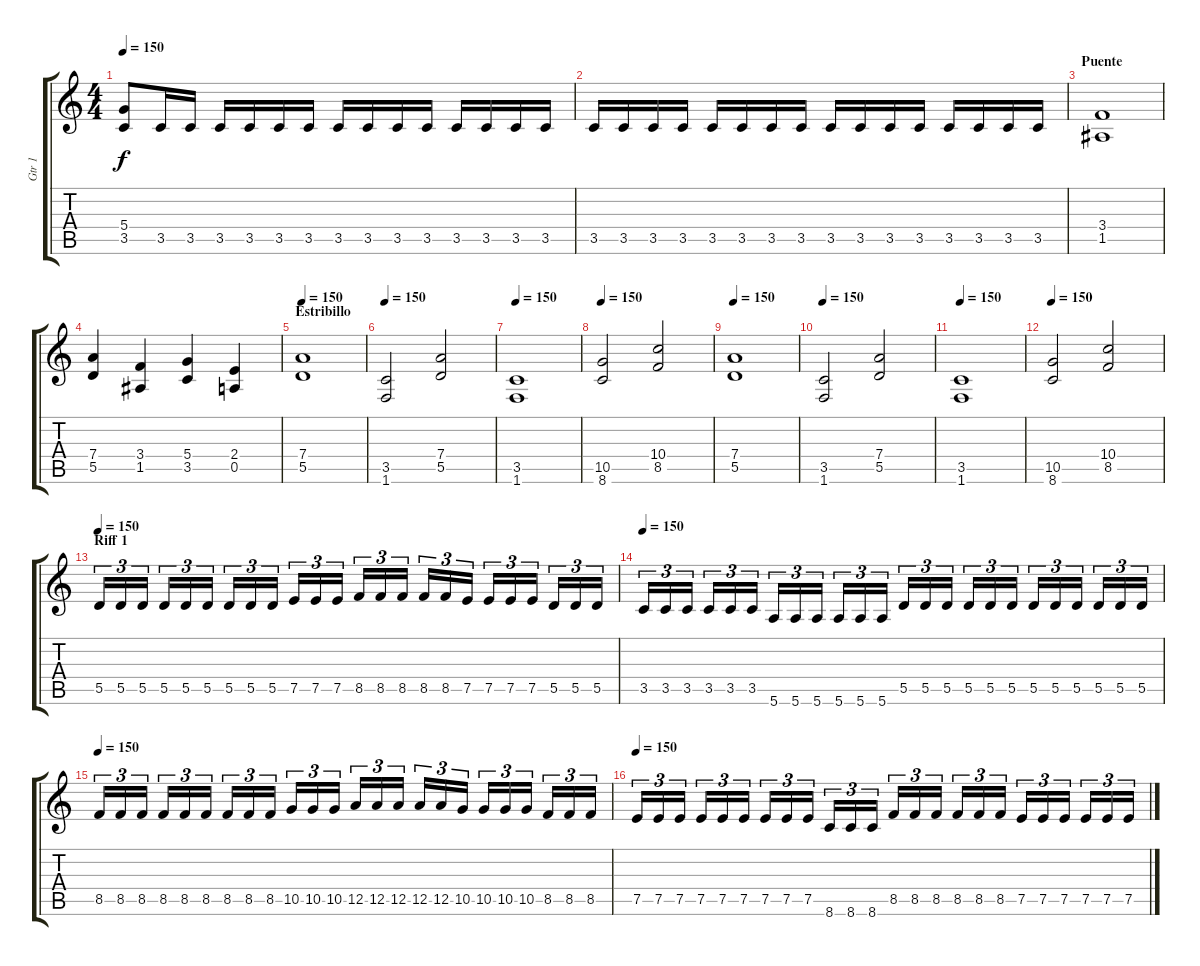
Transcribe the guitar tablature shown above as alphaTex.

\track ("Gtr 1" "Gtr 1") {instrument distortionguitar}
\staff {score tabs}
\tuning (E4 B3 G3 D3 A2 E2) {hide}
\ts (4 4)
\tempo 150
\clef g2
\ks c
(5.4 3.5).8{dy f} 3.5.16 3.5.16 3.5.16 3.5.16 3.5.16 3.5.16 3.5.16 3.5.16 3.5.16 3.5.16 3.5.16 3.5.16 3.5.16 3.5.16 |
3.5.16 3.5.16 3.5.16 3.5.16 3.5.16 3.5.16 3.5.16 3.5.16 3.5.16 3.5.16 3.5.16 3.5.16 3.5.16 3.5.16 3.5.16 3.5.16 |
\section ("" "Puente")
(3.4 1.5).1 |
(7.4 5.5).4 (3.4 1.5).4 (5.4 3.5).4 (2.4 0.5).4 |
\section ("" "Estribillo")
\tempo 150
(7.4 5.5).1 |
\tempo 150
(3.5 1.6).2 (7.4 5.5).2 |
\tempo 150
(3.5 1.6).1 |
\tempo 150
(10.5 8.6).2 (10.4 8.5).2 |
\tempo 150
(7.4 5.5).1 |
\tempo 150
(3.5 1.6).2 (7.4 5.5).2 |
\tempo 150
(3.5 1.6).1 |
\tempo 150
(10.5 8.6).2 (10.4 8.5).2 |
\section ("" "Riff 1")
\tempo 150
5.5.16{tu (3 2)} 5.5.16{tu (3 2)} 5.5.16{tu (3 2)} 5.5.16{tu (3 2)} 5.5.16{tu (3 2)} 5.5.16{tu (3 2)} 5.5.16{tu (3 2)} 5.5.16{tu (3 2)} 5.5.16{tu (3 2)} 7.5.16{tu (3 2)} 7.5.16{tu (3 2)} 7.5.16{tu (3 2)} 8.5.16{tu (3 2)} 8.5.16{tu (3 2)} 8.5.16{tu (3 2)} 8.5.16{tu (3 2)} 8.5.16{tu (3 2)} 7.5.16{tu (3 2)} 7.5.16{tu (3 2)} 7.5.16{tu (3 2)} 7.5.16{tu (3 2)} 5.5.16{tu (3 2)} 5.5.16{tu (3 2)} 5.5.16{tu (3 2)} |
\tempo 150
3.5.16{tu (3 2)} 3.5.16{tu (3 2)} 3.5.16{tu (3 2)} 3.5.16{tu (3 2)} 3.5.16{tu (3 2)} 3.5.16{tu (3 2)} 5.6.16{tu (3 2)} 5.6.16{tu (3 2)} 5.6.16{tu (3 2)} 5.6.16{tu (3 2)} 5.6.16{tu (3 2)} 5.6.16{tu (3 2)} 5.5.16{tu (3 2)} 5.5.16{tu (3 2)} 5.5.16{tu (3 2)} 5.5.16{tu (3 2)} 5.5.16{tu (3 2)} 5.5.16{tu (3 2)} 5.5.16{tu (3 2)} 5.5.16{tu (3 2)} 5.5.16{tu (3 2)} 5.5.16{tu (3 2)} 5.5.16{tu (3 2)} 5.5.16{tu (3 2)} |
\tempo 150
8.5.16{tu (3 2)} 8.5.16{tu (3 2)} 8.5.16{tu (3 2)} 8.5.16{tu (3 2)} 8.5.16{tu (3 2)} 8.5.16{tu (3 2)} 8.5.16{tu (3 2)} 8.5.16{tu (3 2)} 8.5.16{tu (3 2)} 10.5.16{tu (3 2)} 10.5.16{tu (3 2)} 10.5.16{tu (3 2)} 12.5.16{tu (3 2)} 12.5.16{tu (3 2)} 12.5.16{tu (3 2)} 12.5.16{tu (3 2)} 12.5.16{tu (3 2)} 10.5.16{tu (3 2)} 10.5.16{tu (3 2)} 10.5.16{tu (3 2)} 10.5.16{tu (3 2)} 8.5.16{tu (3 2)} 8.5.16{tu (3 2)} 8.5.16{tu (3 2)} |
\tempo 150
7.5.16{tu (3 2)} 7.5.16{tu (3 2)} 7.5.16{tu (3 2)} 7.5.16{tu (3 2)} 7.5.16{tu (3 2)} 7.5.16{tu (3 2)} 7.5.16{tu (3 2)} 7.5.16{tu (3 2)} 7.5.16{tu (3 2)} 8.6.16{tu (3 2)} 8.6.16{tu (3 2)} 8.6.16{tu (3 2)} 8.5.16{tu (3 2)} 8.5.16{tu (3 2)} 8.5.16{tu (3 2)} 8.5.16{tu (3 2)} 8.5.16{tu (3 2)} 8.5.16{tu (3 2)} 7.5.16{tu (3 2)} 7.5.16{tu (3 2)} 7.5.16{tu (3 2)} 7.5.16{tu (3 2)} 7.5.16{tu (3 2)} 7.5.16{tu (3 2)}
